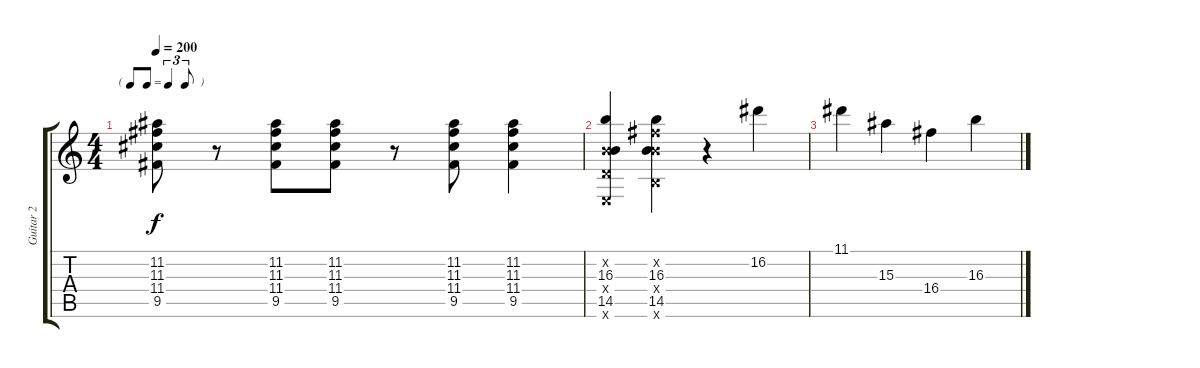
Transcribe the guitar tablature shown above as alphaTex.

\track ("Guitar 2" "Guitar 2") {instrument overdrivenguitar}
\staff {score tabs}
\tuning (E4 B3 G3 D3 A2 E2) {hide}
\ts (4 4)
\tf triplet8th
\tempo 200
\clef g2
\ks c
(11.2 11.3 11.4 9.5).8{dy f} r.8 (11.2 11.3 11.4 9.5).8 (11.2 11.3 11.4 9.5).8 r.8 (11.2 11.3 11.4 9.5).8 (11.2 11.3 11.4 9.5).4 |
(0.2{x} 16.3 0.4{x} 14.5 0.6{x}).4 (7.2{x} 16.3 9.4{x} 14.5 7.6{x}).4 r.4 16.2.4 |
11.1.4 15.3.4 16.4.4 16.3.4
